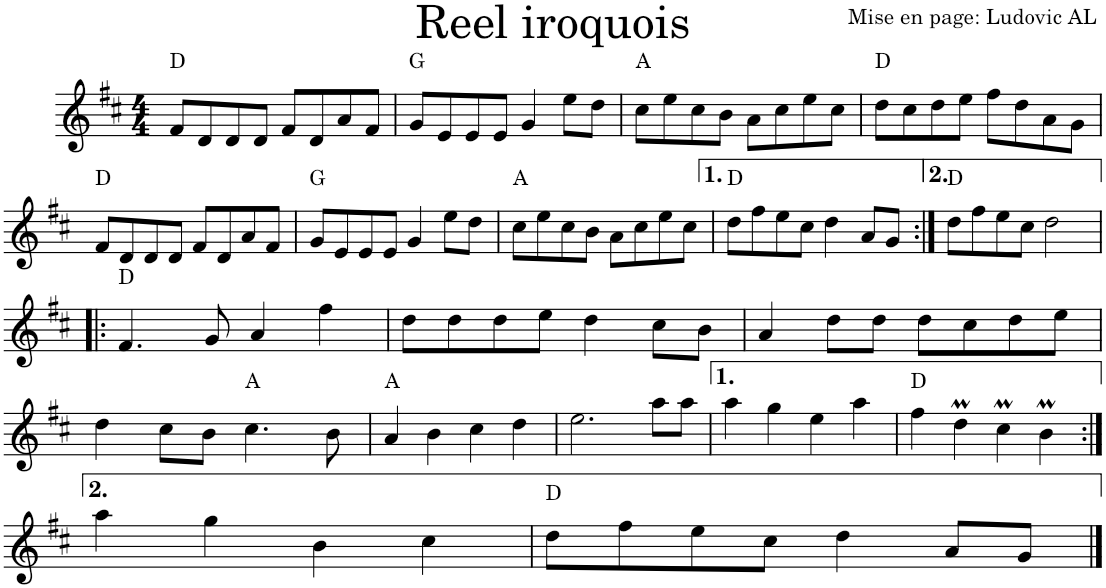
**kern	**harte
*part1	*part1
*staff1	*
*I"Violon	*
*I'Vln.	*
*clefG2	*
*k[f#c#]	*
*M4/4	*
=1	=1
8f#/L	D:maj
8d/	.
8d/	.
8d/J	.
8f#/L	.
8d/	.
8a/	.
8f#/J	.
=2	=2
8g/L	G:maj
8e/	.
8e/	.
8e/J	.
4g/	.
8ee\L	.
8dd\J	.
=3	=3
8cc#\L	A:maj
8ee\	.
8cc#\	.
8b\J	.
8a\L	.
8cc#\	.
8ee\	.
8cc#\J	.
=4	=4
8dd\L	D:maj
8cc#\	.
8dd\	.
8ee\J	.
8ff#\L	.
8dd\	.
8a\	.
8g\J	.
!!LO:LB:g=z
=5	=5
8f#/L	D:maj
8d/	.
8d/	.
8d/J	.
8f#/L	.
8d/	.
8a/	.
8f#/J	.
=6	=6
8g/L	G:maj
8e/	.
8e/	.
8e/J	.
4g/	.
8ee\L	.
8dd\J	.
=7	=7
8cc#\L	A:maj
8ee\	.
8cc#\	.
8b\J	.
8a\L	.
8cc#\	.
8ee\	.
8cc#\J	.
=8	=8
8dd\L	D:maj
8ff#\	.
8ee\	.
8cc#\J	.
4dd\	.
8a/L	.
8g/J	.
=9:|!	=9:|!
8dd\L	D:maj
8ff#\	.
8ee\	.
8cc#\J	.
2dd\	.
!!LO:LB:g=z
=10!|:	=10!|:
4.f#/	D:maj
8g/	.
4a/	.
4ff#\	.
=11	=11
8dd\L	.
8dd\	.
8dd\	.
8ee\J	.
4dd\	.
8cc#\L	.
8b\J	.
=12	=12
4a/	.
8dd\L	.
8dd\J	.
8dd\L	.
8cc#\	.
8dd\	.
8ee\J	.
!!LO:LB:g=z
=13	=13
4dd\	.
8cc#\L	.
8b\J	.
4.cc#\	A:maj
8b\	.
=14	=14
4a/	A:maj
4b\	.
4cc#\	.
4dd\	.
=15	=15
2.ee\	.
8aa\L	.
8aa\J	.
=16	=16
4aa\	.
4gg\	.
4ee\	.
4aa\	.
=17	=17
4ff#\	D:maj
4ddM\	.
4cc#m\	.
4bM\	.
!!LO:LB:g=z
=18:|!	=18:|!
4aa\	.
4gg\	.
4b\	.
4cc#\	.
=19	=19
8dd\L	D:maj
8ff#\	.
8ee\	.
8cc#\J	.
4dd\	.
8a/L	.
8g/J	.
==	==
*-	*-
